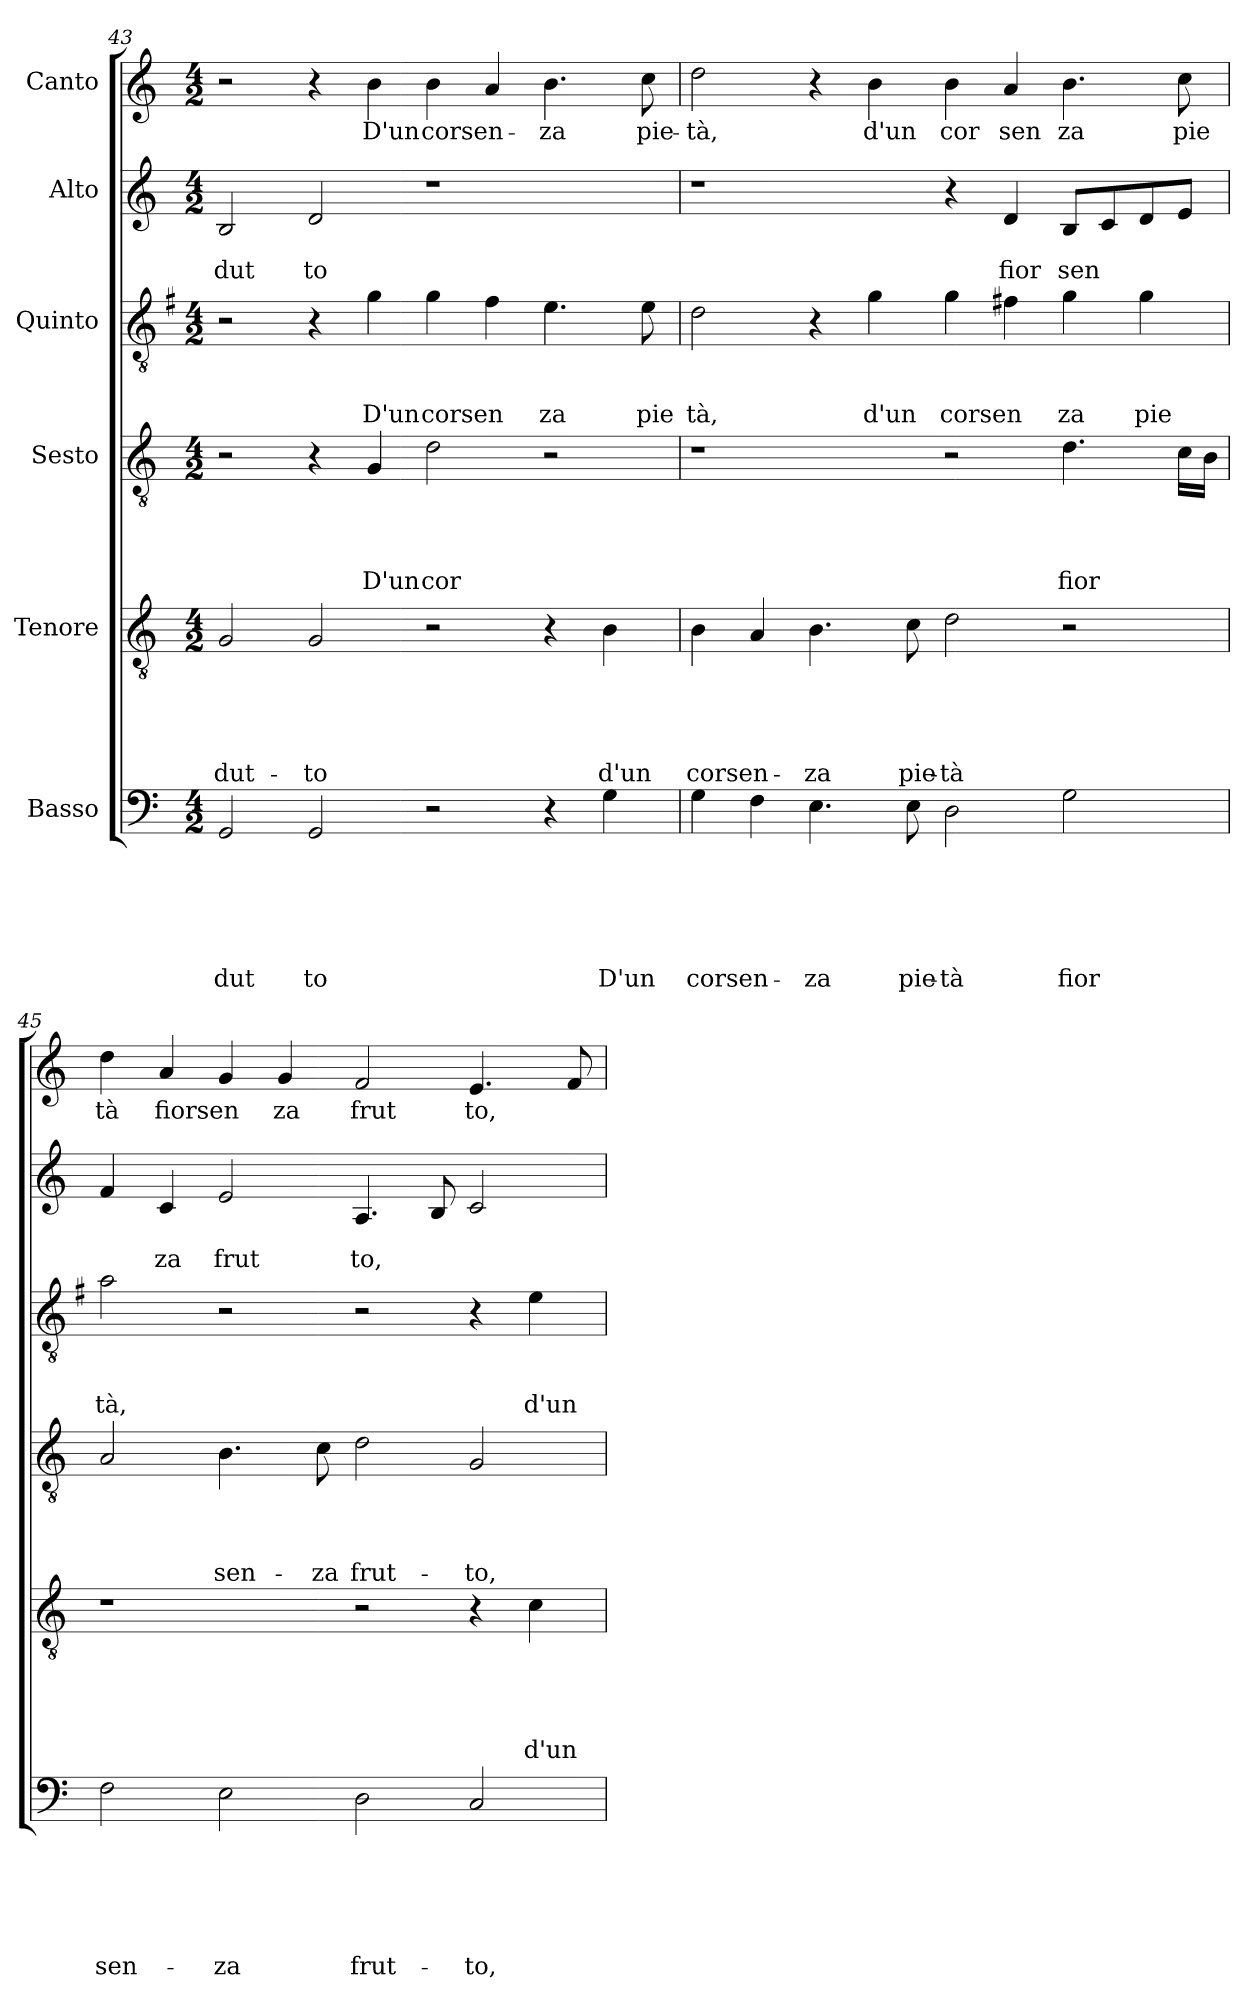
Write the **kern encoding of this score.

**kern	**text	**text	**text	**text	**text	**text	**kern	**text	**text	**text	**text	**text	**kern	**text	**text	**text	**text	**kern	**text	**text	**text	**kern	**text	**text	**kern	**text
*part6	*part6	*part6	*part6	*part6	*part6	*part6	*part5	*part5	*part5	*part5	*part5	*part5	*part4	*part4	*part4	*part4	*part4	*part3	*part3	*part3	*part3	*part2	*part2	*part2	*part1	*part1
*staff6	*staff6	*staff6	*staff6	*staff6	*staff6	*staff6	*staff5	*staff5	*staff5	*staff5	*staff5	*staff5	*staff4	*staff4	*staff4	*staff4	*staff4	*staff3	*staff3	*staff3	*staff3	*staff2	*staff2	*staff2	*staff1	*staff1
*I"Basso	*	*	*	*	*	*	*I"Tenore	*	*	*	*	*	*I"Sesto	*	*	*	*	*I"Quinto	*	*	*	*I"Alto	*	*	*I"Canto	*
*clefF4	*	*	*	*	*	*	*clefGv2	*	*	*	*	*	*clefGv2	*	*	*	*	*clefGv2	*	*	*	*clefG2	*	*	*clefG2	*
*	*	*	*	*	*	*	*	*	*	*	*	*	*	*	*	*	*	*ITrd-3c-5	*	*	*	*	*	*	*	*
*k[]	*	*	*	*	*	*	*k[]	*	*	*	*	*	*k[]	*	*	*	*	*k[]	*	*	*	*k[]	*	*	*k[]	*
*C:	*	*	*	*	*	*	*C:	*	*	*	*	*	*C:	*	*	*	*	*C:	*	*	*	*C:	*	*	*C:	*
*M4/2	*	*	*	*	*	*	*M4/2	*	*	*	*	*	*M4/2	*	*	*	*	*M4/2	*	*	*	*M4/2	*	*	*M4/2	*
=43	=43	=43	=43	=43	=43	=43	=43	=43	=43	=43	=43	=43	=43	=43	=43	=43	=43	=43	=43	=43	=43	=43	=43	=43	=43	=43
!	!	!	!	!	!	!LO:LY:b	!	!	!	!	!	!LO:LY:b	!	!	!	!	!	!	!	!	!	!	!	!LO:LY:b	!	!
2GG/	.	.	.	.	.	dut	2G/	.	.	.	.	-dut-	2r	.	.	.	.	2r	.	.	.	2B/	.	dut	2r	.
!	!	!	!	!	!	!LO:LY:b	!	!	!	!	!	!LO:LY:b	!	!	!	!	!	!	!	!	!	!	!	!LO:LY:b	!	!
2GG/	.	.	.	.	.	to	2G/	.	.	.	.	-to	4r	.	.	.	.	4r	.	.	.	2d/	.	to	4r	.
!	!	!	!	!	!	!	!	!	!	!	!	!	!	!	!	!	!LO:LY:b	!	!	!	!LO:LY:b	!	!	!	!	!LO:LY:b
.	.	.	.	.	.	.	.	.	.	.	.	.	4G/	.	.	.	D'un	4cc\	.	.	D'un	.	.	.	4b\	D'un
!	!	!	!	!	!	!	!	!	!	!	!	!	!	!	!	!	!LO:LY:b	!	!	!	!LO:LY:b	!	!	!	!	!LO:LY:b
2r	.	.	.	.	.	.	2r	.	.	.	.	.	2d\	.	.	.	cor	4cc\	.	.	corsen	1r	.	.	4b\	corsen-
.	.	.	.	.	.	.	.	.	.	.	.	.	.	.	.	.	.	4b\	.	.	.	.	.	.	4a/	.
!	!	!	!	!	!	!	!	!	!	!	!	!	!	!	!	!	!	!	!	!	!LO:LY:b	!	!	!	!	!LO:LY:b
4r	.	.	.	.	.	.	4r	.	.	.	.	.	2r	.	.	.	.	4.a\	.	.	za	.	.	.	4.b\	-za
!	!	!	!	!	!	!LO:LY:b	!	!	!	!	!	!LO:LY:b	!	!	!	!	!	!	!	!	!	!	!	!	!	!
4G\	.	.	.	.	.	D'un	4B\	.	.	.	.	d'un	.	.	.	.	.	.	.	.	.	.	.	.	.	.
!	!	!	!	!	!	!	!	!	!	!	!	!	!	!	!	!	!	!	!	!	!LO:LY:b	!	!	!	!	!LO:LY:b
.	.	.	.	.	.	.	.	.	.	.	.	.	.	.	.	.	.	8a\	.	.	pie	.	.	.	8cc\	pie-
!!LO:LB:g=z
=44	=44	=44	=44	=44	=44	=44	=44	=44	=44	=44	=44	=44	=44	=44	=44	=44	=44	=44	=44	=44	=44	=44	=44	=44	=44	=44
!	!	!	!	!	!	!LO:LY:b	!	!	!	!	!	!LO:LY:b	!	!	!	!	!	!	!	!	!LO:LY:b	!	!	!	!	!LO:LY:b
4G\	.	.	.	.	.	corsen-	4B\	.	.	.	.	corsen-	1r	.	.	.	.	2g\	.	.	tà,	1r	.	.	2dd\	-tà,
4F\	.	.	.	.	.	.	4A/	.	.	.	.	.	.	.	.	.	.	.	.	.	.	.	.	.	.	.
!	!	!	!	!	!	!LO:LY:b	!	!	!	!	!	!LO:LY:b	!	!	!	!	!	!	!	!	!	!	!	!	!	!
4.E\	.	.	.	.	.	-za	4.B\	.	.	.	.	-za	.	.	.	.	.	4r	.	.	.	.	.	.	4r	.
!	!	!	!	!	!	!	!	!	!	!	!	!	!	!	!	!	!	!	!	!	!LO:LY:b	!	!	!	!	!LO:LY:b
.	.	.	.	.	.	.	.	.	.	.	.	.	.	.	.	.	.	4cc\	.	.	d'un	.	.	.	4b\	d'un
!	!	!	!	!	!	!LO:LY:b	!	!	!	!	!	!LO:LY:b	!	!	!	!	!	!	!	!	!	!	!	!	!	!
8E\	.	.	.	.	.	pie-	8c\	.	.	.	.	pie-	.	.	.	.	.	.	.	.	.	.	.	.	.	.
!	!	!	!	!	!	!LO:LY:b	!	!	!	!	!	!LO:LY:b	!	!	!	!	!	!	!	!	!LO:LY:b	!	!	!	!	!LO:LY:b
2D\	.	.	.	.	.	-tà	2d\	.	.	.	.	-tà	2r	.	.	.	.	4cc\	.	.	corsen	4r	.	.	4b\	cor
!	!	!	!	!	!	!	!	!	!	!	!	!	!	!	!	!	!	!	!	!	!	!	!	!LO:LY:b	!	!LO:LY:b
.	.	.	.	.	.	.	.	.	.	.	.	.	.	.	.	.	.	4bn\	.	.	.	4d/	.	fior	4a/	sen
!	!	!	!	!	!	!LO:LY:b	!	!	!	!	!	!	!	!	!	!	!LO:LY:b	!	!	!	!LO:LY:b	!	!	!LO:LY:b	!	!LO:LY:b
2G\	.	.	.	.	.	fior	2r	.	.	.	.	.	4.d\	.	.	.	fior	4cc\	.	.	za	8B/L	.	sen	4.b\	za
.	.	.	.	.	.	.	.	.	.	.	.	.	.	.	.	.	.	.	.	.	.	8c/	.	.	.	.
!	!	!	!	!	!	!	!	!	!	!	!	!	!	!	!	!	!	!	!	!	!LO:LY:b	!	!	!	!	!
.	.	.	.	.	.	.	.	.	.	.	.	.	.	.	.	.	.	4cc\	.	.	pie	8d/	.	.	.	.
!	!	!	!	!	!	!	!	!	!	!	!	!	!	!	!	!	!	!	!	!	!	!	!	!	!	!LO:LY:b
.	.	.	.	.	.	.	.	.	.	.	.	.	16c\LL	.	.	.	.	.	.	.	.	8e/J	.	.	8cc\	pie
.	.	.	.	.	.	.	.	.	.	.	.	.	16B\JJ	.	.	.	.	.	.	.	.	.	.	.	.	.
=45	=45	=45	=45	=45	=45	=45	=45	=45	=45	=45	=45	=45	=45	=45	=45	=45	=45	=45	=45	=45	=45	=45	=45	=45	=45	=45
!	!	!	!	!	!	!LO:LY:b	!	!	!	!	!	!	!	!	!	!	!	!	!	!	!LO:LY:b	!	!	!	!	!LO:LY:b
2F\	.	.	.	.	.	sen-	1r	.	.	.	.	.	2A/	.	.	.	.	2dd\	.	.	tà,	4f/	.	.	4dd\	tà
!	!	!	!	!	!	!	!	!	!	!	!	!	!	!	!	!	!	!	!	!	!	!	!	!LO:LY:b	!	!LO:LY:b
.	.	.	.	.	.	.	.	.	.	.	.	.	.	.	.	.	.	.	.	.	.	4c/	.	za	4a/	fiorsen
!	!	!	!	!	!	!LO:LY:b	!	!	!	!	!	!	!	!	!	!	!LO:LY:b	!	!	!	!	!	!	!LO:LY:b	!	!
2E\	.	.	.	.	.	-za	.	.	.	.	.	.	4.B\	.	.	.	sen-	2r	.	.	.	2e/	.	frut	4g/	.
!	!	!	!	!	!	!	!	!	!	!	!	!	!	!	!	!	!	!	!	!	!	!	!	!	!	!LO:LY:b
.	.	.	.	.	.	.	.	.	.	.	.	.	.	.	.	.	.	.	.	.	.	.	.	.	4g/	za
!	!	!	!	!	!	!	!	!	!	!	!	!	!	!	!	!	!LO:LY:b	!	!	!	!	!	!	!	!	!
.	.	.	.	.	.	.	.	.	.	.	.	.	8c\	.	.	.	-za	.	.	.	.	.	.	.	.	.
!	!	!	!	!	!	!LO:LY:b	!	!	!	!	!	!	!	!	!	!	!LO:LY:b	!	!	!	!	!	!	!LO:LY:b	!	!LO:LY:b
2D\	.	.	.	.	.	frut-	2r	.	.	.	.	.	2d\	.	.	.	frut-	2r	.	.	.	4.A/	.	to,	2f/	frut
.	.	.	.	.	.	.	.	.	.	.	.	.	.	.	.	.	.	.	.	.	.	8B/	.	.	.	.
!	!	!	!	!	!	!LO:LY:b	!	!	!	!	!	!	!	!	!	!	!LO:LY:b	!	!	!	!	!	!	!	!	!LO:LY:b
2C/	.	.	.	.	.	-to,	4r	.	.	.	.	.	2G/	.	.	.	-to,	4r	.	.	.	2c/	.	.	4.e/	to,
!	!	!	!	!	!	!	!	!	!	!	!	!LO:LY:b	!	!	!	!	!	!	!	!	!LO:LY:b	!	!	!	!	!
.	.	.	.	.	.	.	4c\	.	.	.	.	d'un	.	.	.	.	.	4a\	.	.	d'un	.	.	.	.	.
.	.	.	.	.	.	.	.	.	.	.	.	.	.	.	.	.	.	.	.	.	.	.	.	.	8f/	.
=	=	=	=	=	=	=	=	=	=	=	=	=	=	=	=	=	=	=	=	=	=	=	=	=	=	=
*-	*-	*-	*-	*-	*-	*-	*-	*-	*-	*-	*-	*-	*-	*-	*-	*-	*-	*-	*-	*-	*-	*-	*-	*-	*-	*-
